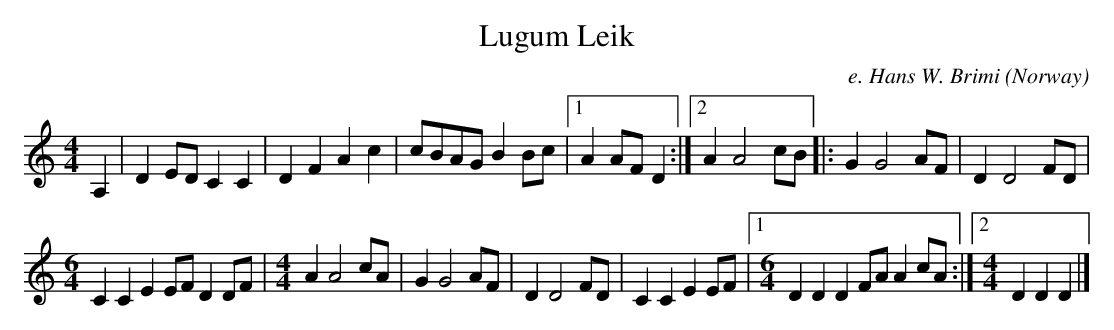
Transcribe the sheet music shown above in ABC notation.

X:1
T:Lugum Leik
C:e. Hans W. Brimi
M:4/4
O:Norway
K:C major
A,2 |\
D2 ED C2 C2 | D2 F2 A2 c2 | \
cBAG B2 Bc |1 A2 AF D2 :|2 A2 A4 cB \
|: G2 G4 AF | D2 D4 FD |
M:6/4
C2C2 E2 EF D2 DF | \
M:4/4
A2A4 cA | G2 G4 AF | D2 D4 FD | C2 C2 E2 EF |1 \
M:6/4
D2 D2 D2 FA A2 cA:|2 \
M:4/4
D2D2D2|]
